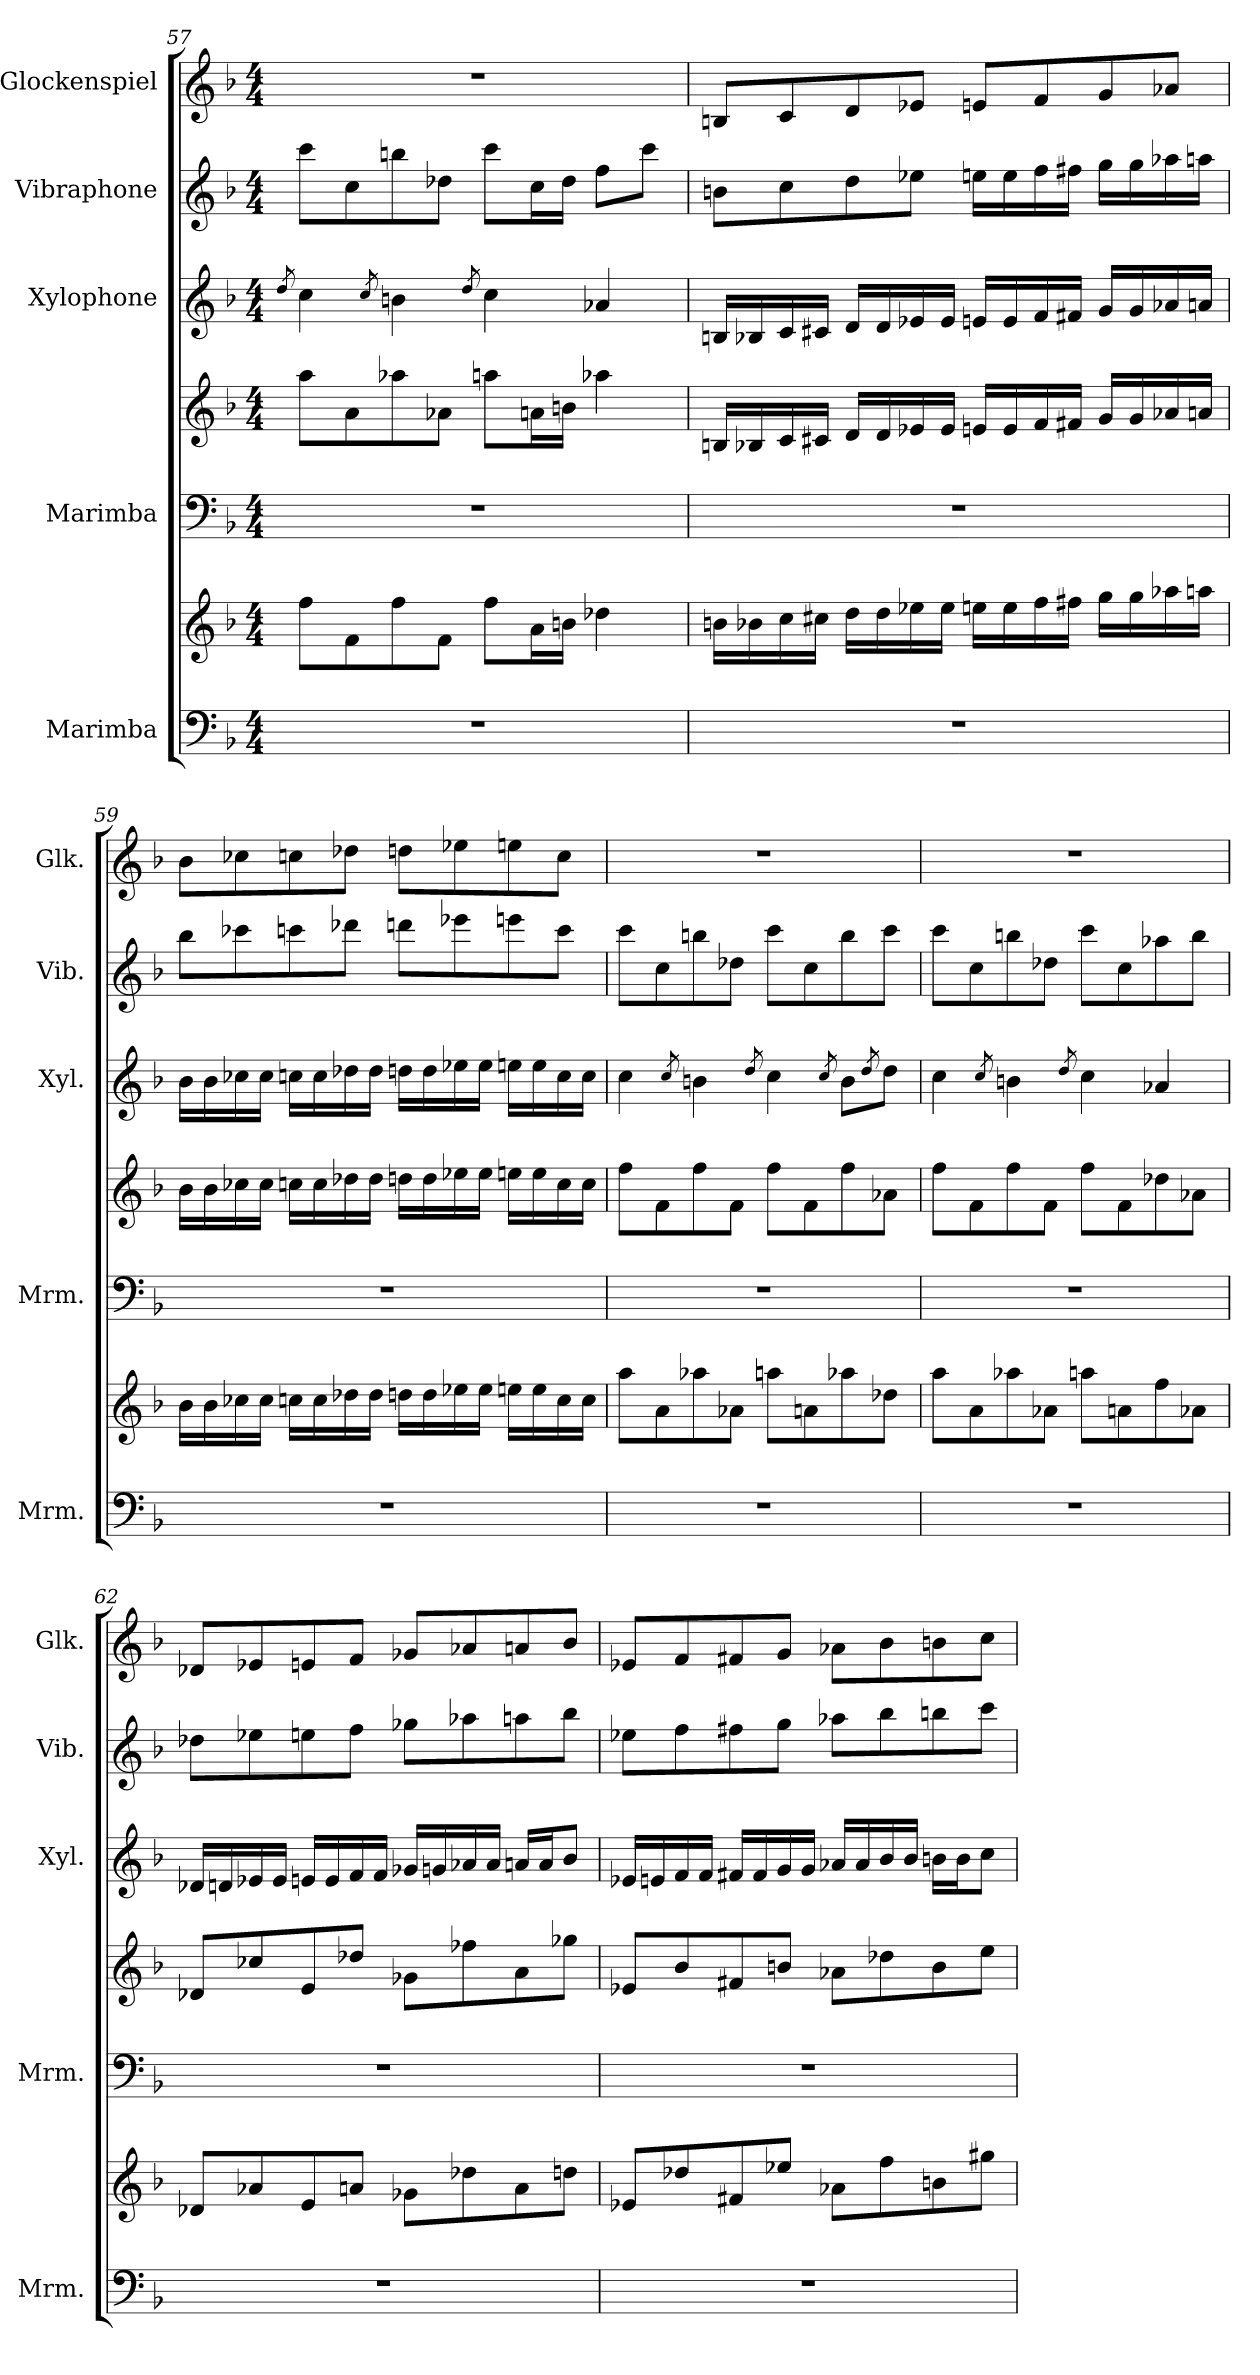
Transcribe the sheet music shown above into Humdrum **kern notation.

**kern	**kern	**kern	**kern	**kern	**kern	**kern
*part5	*part5	*part4	*part4	*part3	*part2	*part1
*staff7	*staff6	*staff5	*staff4	*staff3	*staff2	*staff1
*I"Marimba	*	*I"Marimba	*	*I"Xylophone	*I"Vibraphone	*I"Glockenspiel
*I'Mrm.	*	*I'Mrm.	*	*I'Xyl.	*I'Vib.	*I'Glk.
*clefF4	*clefG2	*clefF4	*clefG2	*clefG2	*clefG2	*clefG2
*	*	*	*	*ITrd-7c-12	*	*ITrd-14c-24
*k[b-]	*k[b-]	*k[b-]	*k[b-]	*k[b-]	*k[b-]	*k[b-]
*M4/4	*M4/4	*M4/4	*M4/4	*M4/4	*M4/4	*M4/4
=57	=57	=57	=57	=57	=57	=57
.	.	.	.	8qddd/	.	.
1r	8ff\L	1r	8aa\L	4ccc\	8ccc\L	1r
.	8f\	.	8a\	.	8cc\	.
.	.	.	.	8qccc/	.	.
.	8ff\	.	8aa-X\	4bbn\	8bbn\	.
.	8f\J	.	8a-X\J	.	8dd-X\J	.
.	.	.	.	8qddd/	.	.
.	8ff\L	.	8aan\L	4ccc\	8ccc\L	.
.	16a\L	.	16an\L	.	16cc\L	.
.	16bn\JJ	.	16bn\JJ	.	16dd-\JJ	.
.	4dd-X\	.	4aa-X\	4aa-X/	8ff\L	.
.	.	.	.	.	8ccc\J	.
!!LO:PB:g=z
=58	=58	=58	=58	=58	=58	=58
1r	16bn\LL	1r	16Bn/LL	16bn/LL	8bn\L	8bbn/L
.	16b-X\	.	16B-X/	16b-X/	.	.
.	16cc\	.	16c/	16cc/	8cc\	8ccc/
.	16cc#X\JJ	.	16c#X/JJ	16cc#X/JJ	.	.
.	16dd\LL	.	16d/LL	16dd/LL	8dd\	8ddd/
.	16dd\	.	16d/	16dd/	.	.
.	16ee-X\	.	16e-X/	16ee-X/	8ee-X\J	8eee-X/J
.	16ee-\JJ	.	16e-/JJ	16ee-/JJ	.	.
.	16een\LL	.	16en/LL	16een/LL	16een\LL	8eeen/L
.	16ee\	.	16e/	16ee/	16ee\	.
.	16ff\	.	16f/	16ff/	16ff\	8fff/
.	16ff#X\JJ	.	16f#X/JJ	16ff#X/JJ	16ff#X\JJ	.
.	16gg\LL	.	16g/LL	16gg/LL	16gg\LL	8ggg/
.	16gg\	.	16g/	16gg/	16gg\	.
.	16aa-X\	.	16a-X/	16aa-X/	16aa-X\	8aaa-X/J
.	16aan\JJ	.	16an/JJ	16aan/JJ	16aan\JJ	.
=59	=59	=59	=59	=59	=59	=59
1r	16b-\LL	1r	16b-\LL	16bb-\LL	8bb-\L	8bbb-\L
.	16b-\	.	16b-\	16bb-\	.	.
.	16cc-X\	.	16cc-X\	16ccc-X\	8ccc-X\	8cccc-X\
.	16cc-\JJ	.	16cc-\JJ	16ccc-\JJ	.	.
.	16ccn\LL	.	16ccn\LL	16cccn\LL	8cccn\	8ccccn\
.	16cc\	.	16cc\	16ccc\	.	.
.	16dd-X\	.	16dd-X\	16ddd-X\	8ddd-X\J	8dddd-X\J
.	16dd-\JJ	.	16dd-\JJ	16ddd-\JJ	.	.
.	16ddn\LL	.	16ddn\LL	16dddn\LL	8dddn\L	8ddddn\L
.	16dd\	.	16dd\	16ddd\	.	.
.	16ee-X\	.	16ee-X\	16eee-X\	8eee-X\	8eeee-X\
.	16ee-\JJ	.	16ee-\JJ	16eee-\JJ	.	.
.	16een\LL	.	16een\LL	16eeen\LL	8eeen\	8eeeen\
.	16ee\	.	16ee\	16eee\	.	.
.	16cc\	.	16cc\	16ccc\	8ccc\J	8cccc\J
.	16cc\JJ	.	16cc\JJ	16ccc\JJ	.	.
!!LO:LB:g=z
=60	=60	=60	=60	=60	=60	=60
1r	8aa\L	1r	8ff\L	4ccc\	8ccc\L	1r
.	8a\	.	8f\	.	8cc\	.
.	.	.	.	8qccc/	.	.
.	8aa-X\	.	8ff\	4bbn\	8bbn\	.
.	8a-X\J	.	8f\J	.	8dd-X\J	.
.	.	.	.	8qddd/	.	.
.	8aan\L	.	8ff\L	4ccc\	8ccc\L	.
.	8an\	.	8f\	.	8cc\	.
.	.	.	.	8qccc/	.	.
.	8aa-X\	.	8ff\	8bb\L	8bb\	.
.	.	.	.	8qddd/	.	.
.	8dd-X\J	.	8a-X\J	8ddd\J	8ccc\J	.
=61	=61	=61	=61	=61	=61	=61
1r	8aa\L	1r	8ff\L	4ccc\	8ccc\L	1r
.	8a\	.	8f\	.	8cc\	.
.	.	.	.	8qccc/	.	.
.	8aa-X\	.	8ff\	4bbn\	8bbn\	.
.	8a-X\J	.	8f\J	.	8dd-X\J	.
.	.	.	.	8qddd/	.	.
.	8aan\L	.	8ff\L	4ccc\	8ccc\L	.
.	8an\	.	8f\	.	8cc\	.
.	8ff\	.	8dd-X\	4aa-X/	8aa-X\	.
.	8a-X\J	.	8a-X\J	.	8bb\J	.
!!LO:PB:g=z
=62	=62	=62	=62	=62	=62	=62
1r	8d-X/L	1r	8d-X/L	16dd-X/LL	8dd-X\L	8ddd-X/L
.	.	.	.	16ddn/	.	.
.	8a-X/	.	8cc-X/	16ee-X/	8ee-X\	8eee-X/
.	.	.	.	16ee-/JJ	.	.
.	8e/	.	8e/	16een/LL	8een\	8eeen/
.	.	.	.	16ee/	.	.
.	8an/J	.	8dd-X/J	16ff/	8ff\J	8fff/J
.	.	.	.	16ff/JJ	.	.
.	8g-X\L	.	8g-X\L	16gg-X/LL	8gg-X\L	8ggg-X/L
.	.	.	.	16ggn/	.	.
.	8dd-X\	.	8ff-X\	16aa-X/	8aa-X\	8aaa-X/
.	.	.	.	16aa-/JJ	.	.
.	8a\	.	8a\	16aan/LL	8aan\	8aaan/
.	.	.	.	16aa/J	.	.
.	8ddn\J	.	8gg-X\J	8bb-/J	8bb-\J	8bbb-/J
=63	=63	=63	=63	=63	=63	=63
1r	8e-X/L	1r	8e-X/L	16ee-X/LL	8ee-X\L	8eee-X/L
.	.	.	.	16een/	.	.
.	8dd-X/	.	8b-/	16ff/	8ff\	8fff/
.	.	.	.	16ff/JJ	.	.
.	8f#X/	.	8f#X/	16ff#X/LL	8ff#X\	8fff#X/
.	.	.	.	16ff#/	.	.
.	8ee-X/J	.	8bn/J	16gg/	8gg\J	8ggg/J
.	.	.	.	16gg/JJ	.	.
.	8a-X\L	.	8a-X\L	16aa-X/LL	8aa-X\L	8aaa-X\L
.	.	.	.	16aa-/	.	.
.	8ff\	.	8dd-X\	16bb-/	8bb-\	8bbb-\
.	.	.	.	16bb-/JJ	.	.
.	8bn\	.	8b\	16bbn\LL	8bbn\	8bbbn\
.	.	.	.	16bb\J	.	.
.	8gg#X\J	.	8ee\J	8ccc\J	8ccc\J	8cccc\J
=	=	=	=	=	=	=
*-	*-	*-	*-	*-	*-	*-
